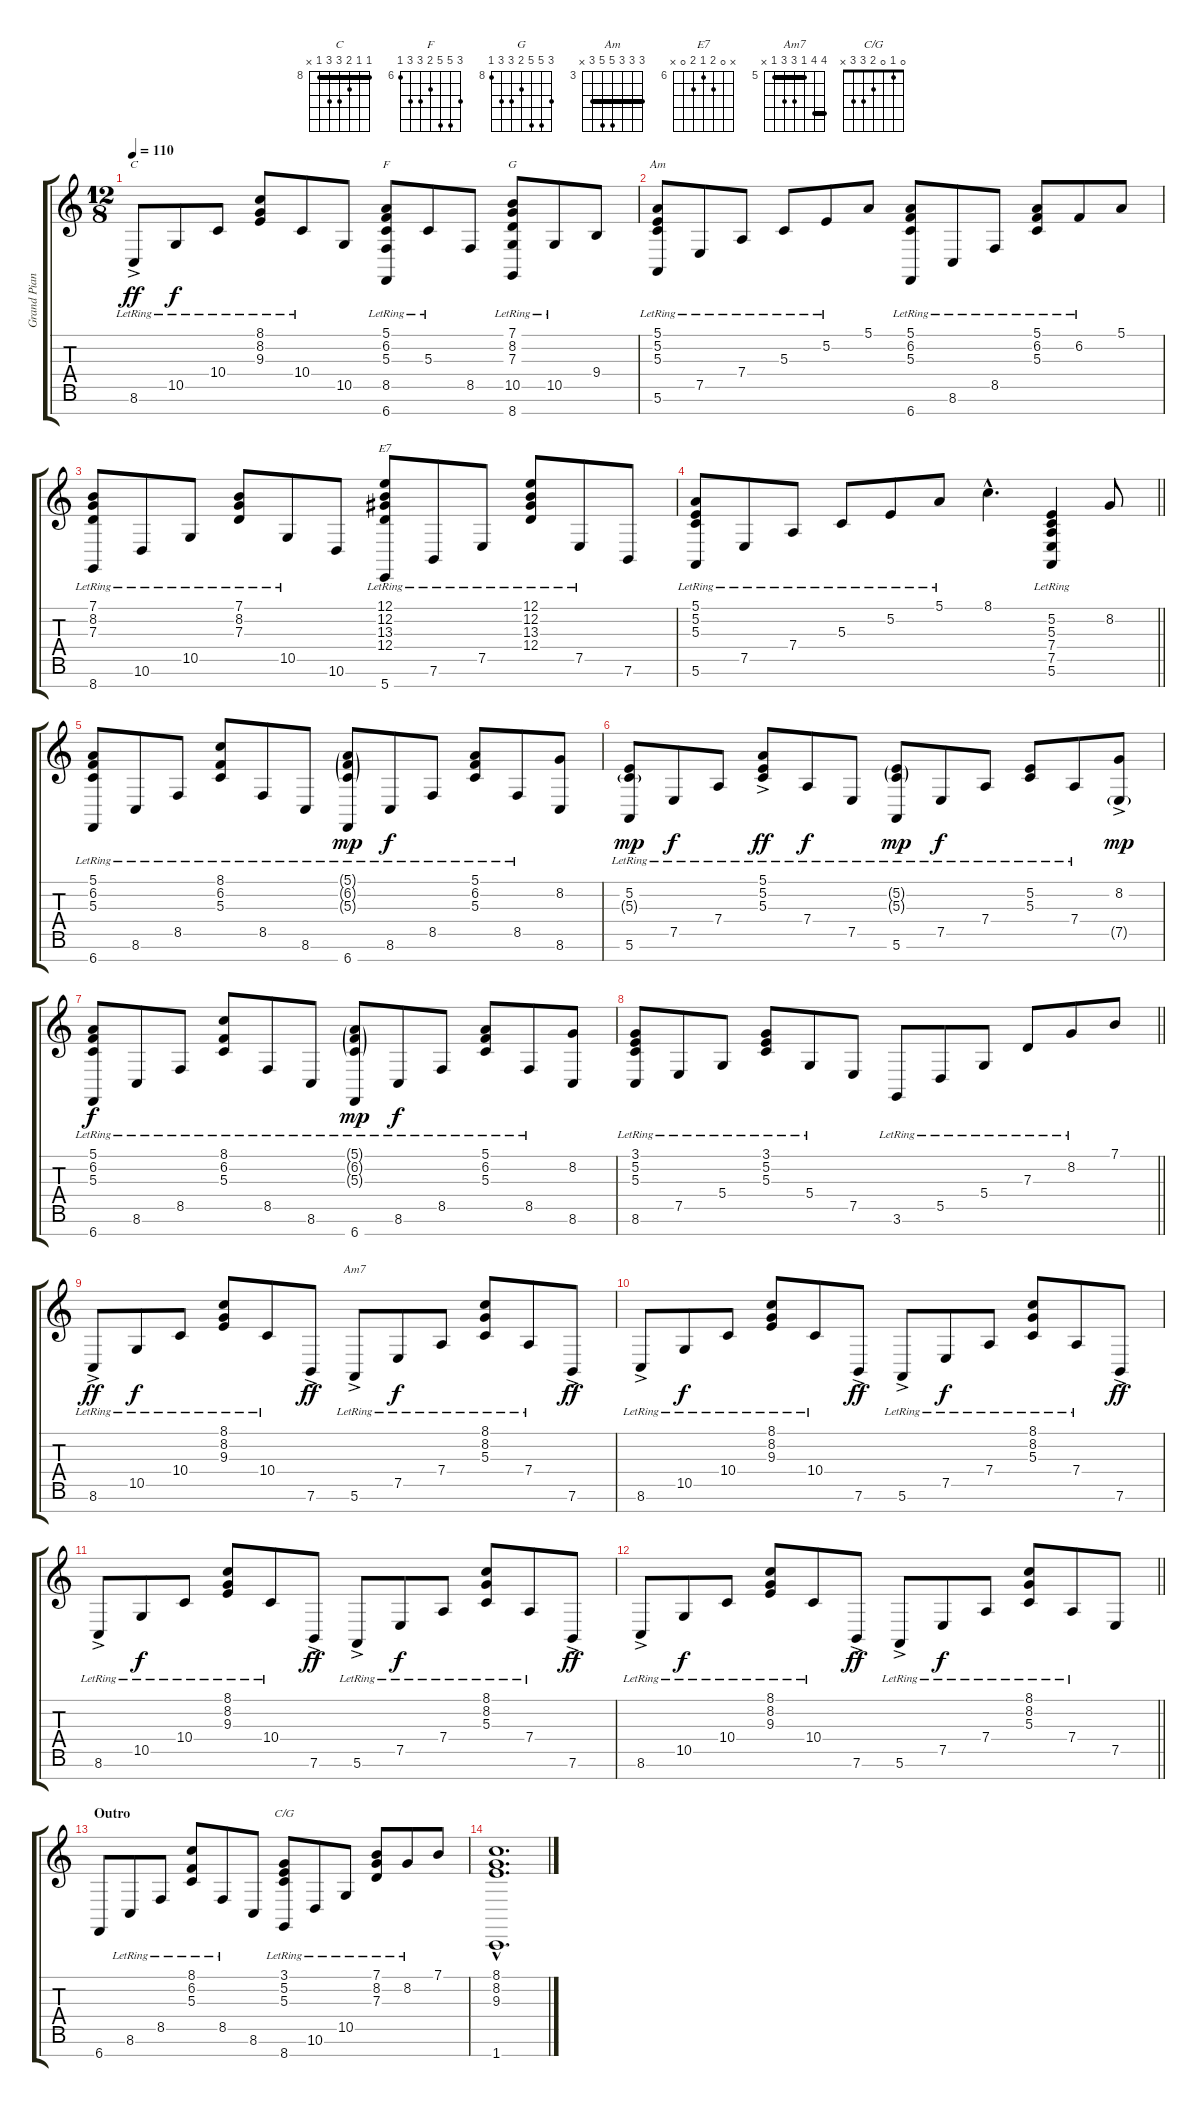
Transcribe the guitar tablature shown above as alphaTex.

\track ("Grand Piano" "Grand Pian") {instrument acousticgrandpiano}
\staff {score tabs}
\tuning (E4 B3 G3 D3 A2 E2 B1) {hide}
\chord ("C" 8 8 9 10 10 8 x) {firstfret 8 barre 8}
\chord ("F" 8 10 10 7 8 8 6) {firstfret 6}
\chord ("G" 10 12 12 9 10 10 8) {firstfret 8}
\chord ("Am" 5 5 5 7 7 5 x) {firstfret 3 barre 5}
\chord ("E7" x 0 7 6 7 0 x) {firstfret 6}
\chord ("Am7" 8 8 5 7 7 5 x) {firstfret 5 barre (5 8)}
\chord ("C/G" 0 1 0 2 3 3 x)
\ts (12 8)
\tempo 110
\clef g2
\ks c
8.6{ac lr}.8{ch "C" dy ff} 10.5{lr}.8{dy f} 10.4{lr}.8 (8.1{lr} 8.2{lr} 9.3{lr}).8 10.4{lr}.8 10.5.8 (5.1{lr} 6.2{lr} 5.3{lr} 8.5{lr} 6.7{lr}).8{ch "F"} 5.3{lr}.8 8.5.8 (7.1{lr} 8.2{lr} 7.3{lr} 10.5{lr} 8.7{lr}).8{ch "G"} 10.5{lr}.8 9.4.8 |
(5.1{lr} 5.2{lr} 5.3{lr} 5.6{lr}).8{ch "Am"} 7.5{lr}.8 7.4{lr}.8 5.3{lr}.8 5.2{lr}.8 5.1.8 (5.1{lr} 6.2{lr} 5.3{lr} 6.7{lr}).8 8.6{lr}.8 8.5{lr}.8 (5.1{lr} 6.2{lr} 5.3{lr}).8 6.2{lr}.8 5.1.8 |
(7.1{lr} 8.2{lr} 7.3{lr} 8.7{lr}).8 10.6{lr}.8 10.5{lr}.8 (7.1{lr} 8.2{lr} 7.3{lr}).8 10.5{lr}.8 10.6.8 (12.1{lr} 12.2{lr} 13.3{lr} 12.4{lr} 5.7{lr}).8{ch "E7"} 7.6{lr}.8 7.5{lr}.8 (12.1{lr} 12.2{lr} 13.3{lr} 12.4{lr}).8 7.5{lr}.8 7.6.8 |
\barLineRight lightlight
(5.1{lr} 5.2{lr} 5.3{lr} 5.6{lr}).8 7.5{lr}.8 7.4{lr}.8 5.3{lr}.8 5.2{lr}.8 5.1{lr}.8 8.1{hac}.4{d} (5.2{lr} 5.3{lr} 7.4{lr} 7.5{lr} 5.6{lr}).4 8.2.8 |
(5.1{lr} 6.2{lr} 5.3{lr} 6.7{lr}).8 8.6{lr}.8 8.5{lr}.8 (8.1{lr} 6.2{lr} 5.3{lr}).8 8.5{lr}.8 8.6{lr}.8 (5.1{g lr} 6.2{g lr} 5.3{g lr} 6.7{lr}).8{dy mp} 8.6{lr}.8{dy f} 8.5{lr}.8 (5.1{lr} 6.2{lr} 5.3{lr}).8 8.5{lr}.8 (8.2 8.6).8 |
(5.2{lr} 5.3{g lr} 5.6{lr}).8{dy mp} 7.5{lr}.8{dy f} 7.4{lr}.8 (5.1{ac lr} 5.2{lr} 5.3{lr}).8{dy ff} 7.4{lr}.8{dy f} 7.5{lr}.8 (5.2{g lr} 5.3{g lr} 5.6{lr}).8{dy mp} 7.5{lr}.8{dy f} 7.4{lr}.8 (5.2{lr} 5.3{lr}).8 7.4{lr}.8 (8.2{ac} 7.5{g}).8{dy mp} |
(5.1{lr} 6.2{lr} 5.3{lr} 6.7{lr}).8{dy f} 8.6{lr}.8 8.5{lr}.8 (8.1{lr} 6.2{lr} 5.3{lr}).8 8.5{lr}.8 8.6{lr}.8 (5.1{g lr} 6.2{g lr} 5.3{g lr} 6.7{lr}).8{dy mp} 8.6{lr}.8{dy f} 8.5{lr}.8 (5.1{lr} 6.2{lr} 5.3{lr}).8 8.5{lr}.8 (8.2 8.6).8 |
\barLineRight lightlight
(3.1{lr} 5.2{lr} 5.3{lr} 8.6{lr}).8 7.5{lr}.8 5.4{lr}.8 (3.1{lr} 5.2{lr} 5.3{lr}).8 5.4{lr}.8 7.5.8 3.6{lr}.8 5.5{lr}.8 5.4{lr}.8 7.3{lr}.8 8.2{lr}.8 7.1.8 |
8.6{ac lr}.8{dy ff} 10.5{lr}.8{dy f} 10.4{lr}.8 (8.1{lr} 8.2{lr} 9.3{lr}).8 10.4{lr}.8 7.6{ac}.8{dy ff} 5.6{ac lr}.8{ch "Am7"} 7.5{lr}.8{dy f} 7.4{lr}.8 (8.1{lr} 8.2{lr} 5.3{lr}).8 7.4{lr}.8 7.6{ac}.8{dy ff} |
8.6{ac lr}.8 10.5{lr}.8{dy f} 10.4{lr}.8 (8.1{lr} 8.2{lr} 9.3{lr}).8 10.4{lr}.8 7.6{ac}.8{dy ff} 5.6{ac lr}.8 7.5{lr}.8{dy f} 7.4{lr}.8 (8.1{lr} 8.2{lr} 5.3{lr}).8 7.4{lr}.8 7.6{ac}.8{dy ff} |
8.6{ac lr}.8 10.5{lr}.8{dy f} 10.4{lr}.8 (8.1{lr} 8.2{lr} 9.3{lr}).8 10.4{lr}.8 7.6{ac}.8{dy ff} 5.6{ac lr}.8 7.5{lr}.8{dy f} 7.4{lr}.8 (8.1{lr} 8.2{lr} 5.3{lr}).8 7.4{lr}.8 7.6{ac}.8{dy ff} |
\barLineRight lightlight
8.6{ac lr}.8 10.5{lr}.8{dy f} 10.4{lr}.8 (8.1{lr} 8.2{lr} 9.3{lr}).8 10.4{lr}.8 7.6{ac}.8{dy ff} 5.6{ac lr}.8 7.5{lr}.8{dy f} 7.4{lr}.8 (8.1{lr} 8.2{lr} 5.3{lr}).8 7.4{lr}.8 7.5.8 |
\section ("" "Outro")
6.7.8 8.6{lr}.8 8.5{lr}.8 (8.1{lr} 6.2{lr} 5.3{lr}).8 8.5{lr}.8 8.6.8 (3.1{lr} 5.2{lr} 5.3{lr} 8.7{lr}).8{ch "C/G"} 10.6{lr}.8 10.5{lr}.8 (7.1{lr} 8.2{lr} 7.3{lr}).8 8.2{lr}.8 7.1.8 |
(8.1{hac} 8.2{hac} 9.3{hac} 1.7{hac}).1{d}
